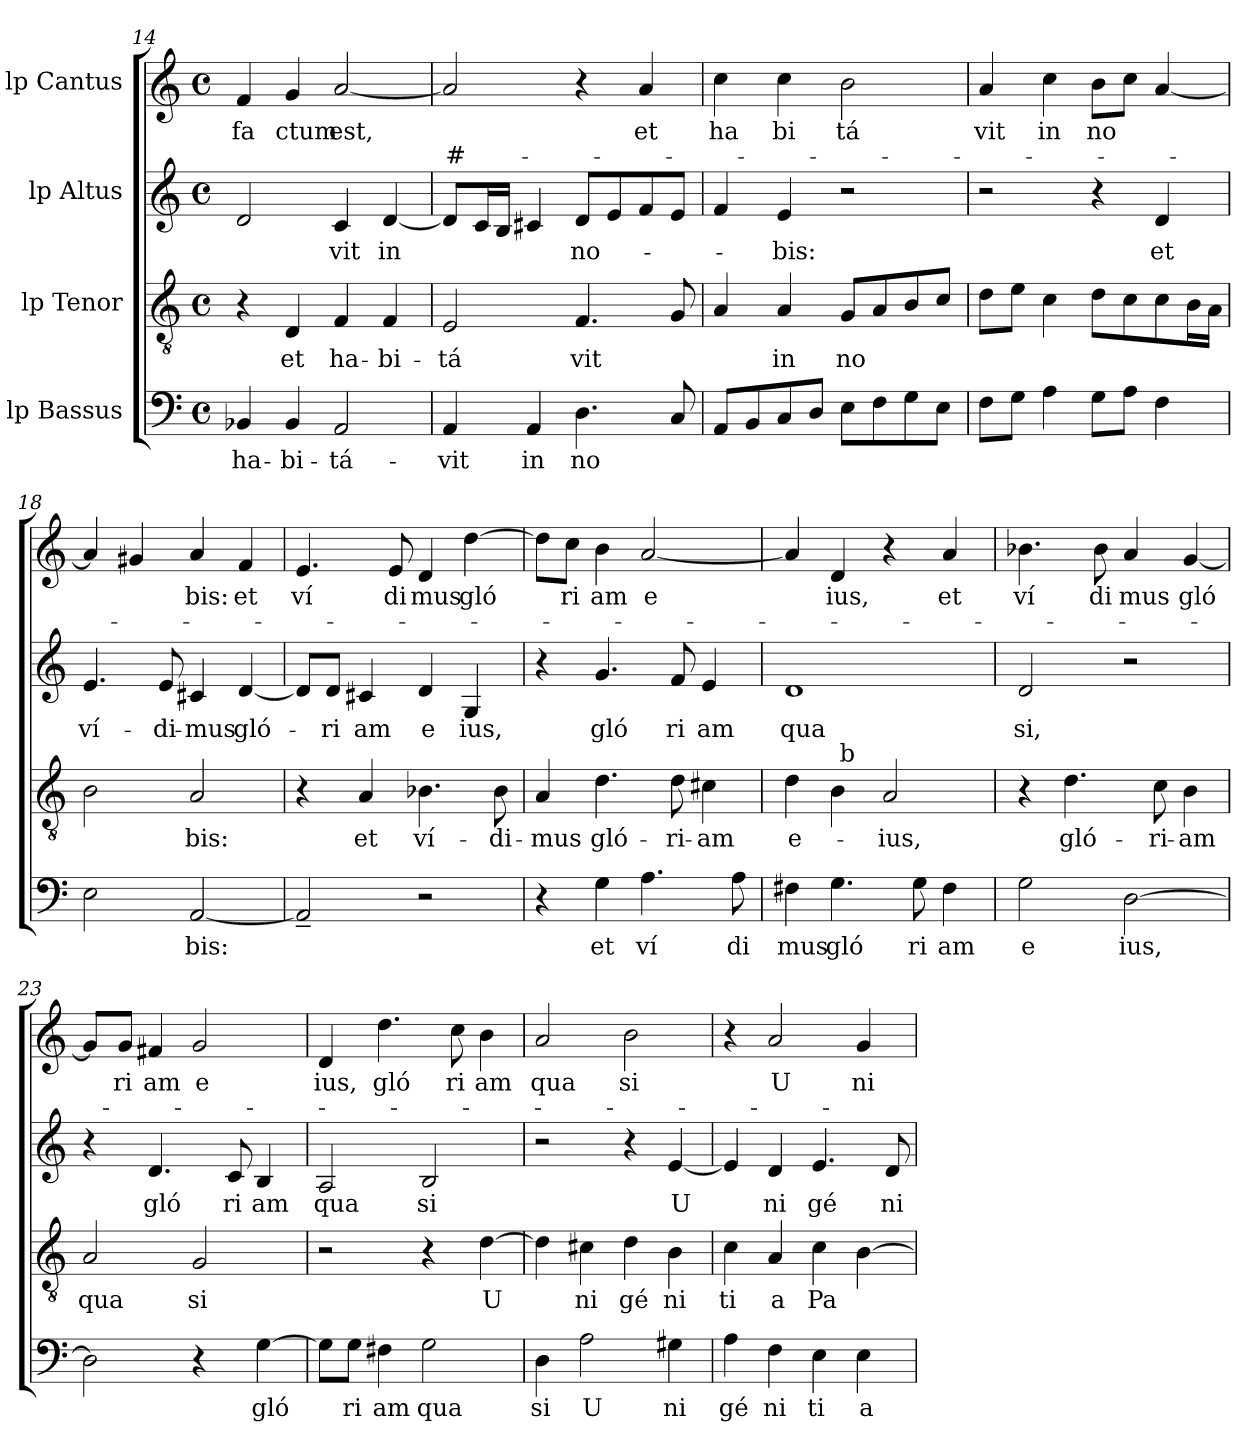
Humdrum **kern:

**kern	**text	**kern	**text	**kern	**text	**kern	**text	**text
*part4	*part4	*part3	*part3	*part2	*part2	*part1	*part1	*part1
*staff4	*staff4	*staff3	*staff3	*staff2	*staff2	*staff1	*staff1	*staff1
*I"lp Bassus	*	*I"lp Tenor	*	*I"lp Altus	*	*I"lp Cantus	*	*
*clefF4	*	*clefGv2	*	*clefG2	*	*clefG2	*	*
*M4/4	*	*M4/4	*	*M4/4	*	*M4/4	*	*
*met(c)	*	*met(c)	*	*met(c)	*	*met(c)	*	*
=14	=14	=14	=14	=14	=14	=14	=14	=14
!	!LO:LY:b:cj	!	!	!	!	!	!LO:LY:b:cj	!
4BB-X/	ha-	4r	.	2d/	.	4f/	fa	.
!	!LO:LY:b:cj	!	!LO:LY:b:cj	!	!	!	!LO:LY:b:cj	!
4BB-/	-bi-	4D/	et	.	.	4g/	ctum	.
!	!LO:LY:b:cj	!	!LO:LY:b:cj	!	!LO:LY:b:cj	!	!LO:LY:b:cj	!
2AA/	-tá-	4F/	ha-	4c/	vit	[>2a/	est,	.
!	!	!	!LO:LY:b:cj	!	!LO:LY:b:cj	!	!	!
.	.	4F/	-bi-	[>4d/	in	.	.	.
!!LO:LB:g=z
=15	=15	=15	=15	=15	=15	=15	=15	=15
!	!LO:LY:b:cj	!	!LO:LY:b:cj	!	!	!	!	!LO:LY:b
4AA/	-vit	2E/	-tá	8d/L]	.	2a/]	.	#-
.	.	.	.	16c/	.	.	.	.
.	.	.	.	16B/J	.	.	.	.
!	!LO:LY:b:cj	!	!	!	!	!	!	!
4AA/	in	.	.	4c#X/	.	.	.	.
!	!LO:LY:b:cj	!	!LO:LY:b	!	!LO:LY:b:cj	!	!	!
4.D\	no	4.F/	vit	8d/L	no-	4r	.	.
.	.	.	.	8e/	.	.	.	.
!	!	!	!	!	!	!	!LO:LY:b:cj	!
.	.	.	.	8f/	.	4a/	-et	.
8C/	.	8G/	.	8e/J	.	.	.	.
=16	=16	=16	=16	=16	=16	=16	=16	=16
!	!	!	!	!	!	!	!LO:LY:b:cj	!
8AA/L	.	4A/	.	4f/	.	4cc\	ha	.
8BB/	.	.	.	.	.	.	.	.
!	!	!	!LO:LY:b:cj	!	!LO:LY:b:cj	!	!LO:LY:b:cj	!
8C/	.	4A/	in	4e/	-bis:	4cc\	bi	.
8D/J	.	.	.	.	.	.	.	.
!	!	!	!LO:LY:b:cj	!	!	!	!LO:LY:b:cj	!
8E\L	.	8G/L	no	2r	.	2b\	tá	.
8F\	.	8A/	.	.	.	.	.	.
8G\	.	8B/	.	.	.	.	.	.
8E\J	.	8c/J	.	.	.	.	.	.
=17	=17	=17	=17	=17	=17	=17	=17	=17
!	!	!	!	!	!	!	!LO:LY:b:cj	!
8F\L	.	8d\L	.	2r	.	4a/	vit	.
8G\J	.	8e\J	.	.	.	.	.	.
!	!	!	!	!	!	!	!LO:LY:b:cj	!
4A\	.	4c\	.	.	.	4cc\	in	.
!	!	!	!	!	!	!	!LO:LY:b:cj	!
8G\L	.	8d\L	.	4r	.	8b\L	no	.
8A\J	.	8c\	.	.	.	8cc\J	.	.
!	!	!	!	!	!LO:LY:b:cj	!	!	!
4F\	.	8c\	.	4d/	et	[<4a/	.	.
.	.	16B\	.	.	.	.	.	.
.	.	16A\J	.	.	.	.	.	.
=18	=18	=18	=18	=18	=18	=18	=18	=18
!	!	!	!	!	!LO:LY:b:cj	!	!	!
2E\	.	2B\	.	4.e/	ví-	4a/]	.	.
.	.	.	.	.	.	4g#X/	.	.
!	!	!	!	!	!LO:LY:b:cj	!	!	!
.	.	.	.	8e/	-di-	.	.	.
!	!LO:LY:b:cj	!	!LO:LY:b:cj	!	!LO:LY:b:cj	!	!LO:LY:b:cj	!
[>2AA/	bis:	2A/	bis:	4c#X/	-mus	4a/	bis:	.
!	!	!	!	!	!LO:LY:b:cj	!	!LO:LY:b:cj	!
.	.	.	.	[>4d/	gló-	4f/	et	.
!!LO:PB:g=z
=19	=19	=19	=19	=19	=19	=19	=19	=19
!	!	!	!	!	!	!	!LO:LY:b:cj	!
2AA~</]	.	4r	.	8d/L]	.	4.e/	ví	.
!	!	!	!	!	!LO:LY:b:cj	!	!	!
.	.	.	.	8d/J	-ri	.	.	.
!	!	!	!LO:LY:b:cj	!	!LO:LY:b:cj	!	!	!
.	.	4A/	et	4c#X/	am	.	.	.
!	!	!	!	!	!	!	!LO:LY:b:cj	!
.	.	.	.	.	.	8e/	di	.
!	!	!	!LO:LY:b:cj	!	!LO:LY:b:cj	!	!LO:LY:b:cj	!
2r	.	4.B-X\	ví-	4d/	e	4d/	mus	.
!	!	!	!	!	!LO:LY:b:cj	!	!LO:LY:b:cj	!
.	.	.	.	4G/	ius,	[>4dd\	gló	.
!	!	!	!LO:LY:b:cj	!	!	!	!	!
.	.	8B-\	-di-	.	.	.	.	.
=20	=20	=20	=20	=20	=20	=20	=20	=20
!	!	!	!LO:LY:b:cj	!	!	!	!	!
4r	.	4A/	-mus	4r	.	8dd\L]	.	.
!	!	!	!	!	!	!	!LO:LY:b:cj	!
.	.	.	.	.	.	8cc\J	ri	.
!	!LO:LY:b:cj	!	!LO:LY:b:cj	!	!LO:LY:b:cj	!	!LO:LY:b:cj	!
4G\	et	4.d\	gló-	4.g/	gló	4b\	am	.
!	!LO:LY:b:cj	!	!	!	!	!	!LO:LY:b:cj	!
4.A\	ví	.	.	.	.	[<2a/	e	.
!	!	!	!LO:LY:b:cj	!	!LO:LY:b:cj	!	!	!
.	.	8d\	-ri-	8f/	ri	.	.	.
!	!	!	!LO:LY:b:cj	!	!LO:LY:b:cj	!	!	!
.	.	4c#X\	-am	4e/	am	.	.	.
!	!LO:LY:b:cj	!	!	!	!	!	!	!
8A\	di	.	.	.	.	.	.	.
=21	=21	=21	=21	=21	=21	=21	=21	=21
!	!LO:LY:b:cj	!	!LO:LY:b:cj	!	!LO:LY:b:cj	!	!	!
*	*	*^	*	*	*	*	*	*
4F#X\	mus	4d\	4ryy	e-	1d	qua	4a/]	.	.
!	!LO:LY:b:cj	!	!	!	!	!	!	!LO:LY:b:cj	!
4.G\	gló	4B\	64ryy	.	.	.	4d/	ius,	.
!	!	!	!LO:TX:a:t=b	!	!	!	!	!	!
.	.	.	2ryy	.	.	.	.	.	.
!	!	!	!	!LO:LY:b:cj	!	!	!	!	!
.	.	2A/	.	-ius,	.	.	4r	.	.
!	!LO:LY:b:cj	!	!	!	!	!	!	!	!
8G\	ri	.	.	.	.	.	.	.	.
!	!LO:LY:b:cj	!	!	!	!	!	!	!LO:LY:b:cj	!
4F#\	am	.	.	.	.	.	4a/	et	.
.	.	.	8...ryy	.	.	.	.	.	.
=22	=22	=22	=22	=22	=22	=22	=22	=22	=22
!	!LO:LY:b:cj	!	!	!	!	!LO:LY:b:cj	!	!LO:LY:b:cj	!
*	*	*v	*v	*	*	*	*	*	*
2G\	e	4r	.	2d/	si,	4.b-X\	ví	.
!	!	!	!LO:LY:b:cj	!	!	!	!	!
.	.	4.d\	gló-	.	.	.	.	.
!	!	!	!	!	!	!	!LO:LY:b:cj	!
.	.	.	.	.	.	8b-\	di	.
!	!LO:LY:b:cj	!	!	!	!	!	!LO:LY:b:cj	!
[<2D\	ius,	.	.	2r	.	4a/	mus	.
!	!	!	!LO:LY:b:cj	!	!	!	!	!
.	.	8c\	-ri-	.	.	.	.	.
!	!	!	!LO:LY:b:cj	!	!	!	!LO:LY:b:cj	!
.	.	4B\	-am	.	.	[>4g/	gló	.
!!LO:LB:g=z
=23	=23	=23	=23	=23	=23	=23	=23	=23
!	!	!	!LO:LY:b:cj	!	!	!	!	!
*	*	*	*	*	*	*^	*	*
2D\]	.	2A/	qua	4r	.	8g/L]	64ryy	.	.
.	.	.	.	.	.	.	2ryy	.	.
!	!	!	!	!	!	!	!	!LO:LY:b:cj	!
.	.	.	.	.	.	8g/J	.	ri	.
!	!	!	!	!	!LO:LY:b:cj	!	!	!LO:LY:b:cj	!
.	.	.	.	4.d/	gló	4f#X/	.	am	.
!	!	!	!LO:LY:b:cj	!	!	!	!	!LO:LY:b:cj	!
4r	.	2G/	si	.	.	2g/	.	e	.
.	.	.	.	.	.	.	4ryy	.	.
!	!	!	!	!	!LO:LY:b:cj	!	!	!	!
.	.	.	.	8c/	ri	.	.	.	.
!	!LO:LY:b:cj	!	!	!	!LO:LY:b:cj	!	!	!	!
[>4G\	gló	.	.	4B/	am	.	.	.	.
.	.	.	.	.	.	.	8...ryy	.	.
=24	=24	=24	=24	=24	=24	=24	=24	=24	=24
!	!	!	!	!	!LO:LY:b:cj	!	!	!LO:LY:b:cj	!
*	*	*	*	*	*	*v	*v	*	*
8G\L]	.	2r	.	2A/	qua	4d/	ius,	.
!	!LO:LY:b:cj	!	!	!	!	!	!	!
8G\J	ri	.	.	.	.	.	.	.
!	!LO:LY:b:cj	!	!	!	!	!	!LO:LY:b:cj	!
4F#X\	am	.	.	.	.	4.dd\	gló	.
!	!LO:LY:b:cj	!	!	!	!LO:LY:b:cj	!	!	!
2G\	qua	4r	.	2B/	si	.	.	.
!	!	!	!	!	!	!	!LO:LY:b:cj	!
.	.	.	.	.	.	8cc\	ri	.
!	!	!	!LO:LY:b:cj	!	!	!	!LO:LY:b:cj	!
.	.	[>4d\	U	.	.	4b\	am	.
=25	=25	=25	=25	=25	=25	=25	=25	=25
!	!LO:LY:b:cj	!	!	!	!	!	!LO:LY:b:cj	!
4D\	si	4d\]	.	2r	.	2a/	qua	.
!	!LO:LY:b:cj	!	!LO:LY:b:cj	!	!	!	!	!
2A\	U	4c#X\	ni	.	.	.	.	.
!	!	!	!LO:LY:b:cj	!	!	!	!LO:LY:b:cj	!
.	.	4d\	gé	4r	.	2b\	si	.
!	!LO:LY:b:cj	!	!LO:LY:b:cj	!	!LO:LY:b:cj	!	!	!
4G#X\	ni	4B\	ni	[<4e/	U	.	.	.
=26	=26	=26	=26	=26	=26	=26	=26	=26
!	!LO:LY:b:cj	!	!LO:LY:b:cj	!	!	!	!	!
4A\	gé	4c\	ti	4e/]	.	4r	.	.
!	!LO:LY:b:cj	!	!LO:LY:b:cj	!	!LO:LY:b:cj	!	!LO:LY:b:cj	!
4F\	ni	4A/	a	4d/	ni	2a/	U	.
!	!LO:LY:b:cj	!	!LO:LY:b:cj	!	!LO:LY:b:cj	!	!	!
4E\	ti	4c\	Pa	4.e/	gé	.	.	.
!	!LO:LY:b:cj	!	!	!	!	!	!LO:LY:b:cj	!
4E\	a	[<4B\	.	.	.	4g/	ni	.
!	!	!	!	!	!LO:LY:b:cj	!	!	!
.	.	.	.	8d/	ni	.	.	.
=	=	=	=	=	=	=	=	=
*-	*-	*-	*-	*-	*-	*-	*-	*-
